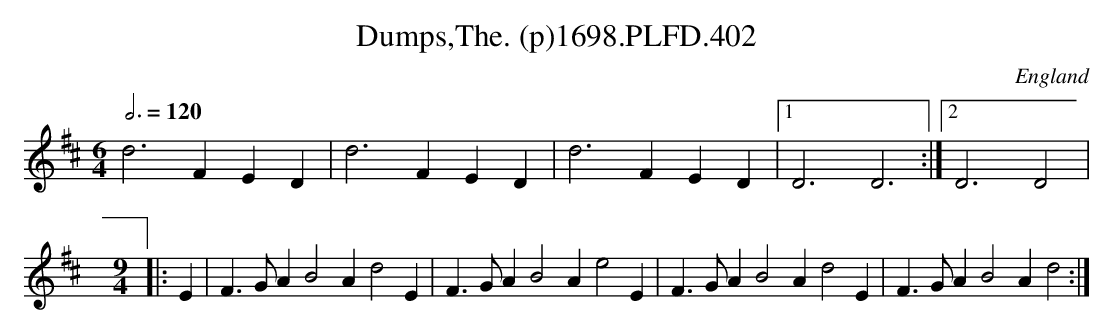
X:1
T:Dumps,The. (p)1698.PLFD.402
M:6/4
L:1/4
Q:3/4=120
O:England
K:D
d3FED|d3FED|d3FED|1D3D3:|2D3D2|
M:9/4
L:1/4
|:E|F>GAB2Ad2E|F>GAB2Ae2E|F>GAB2Ad2E|F>GAB2Ad2:|
